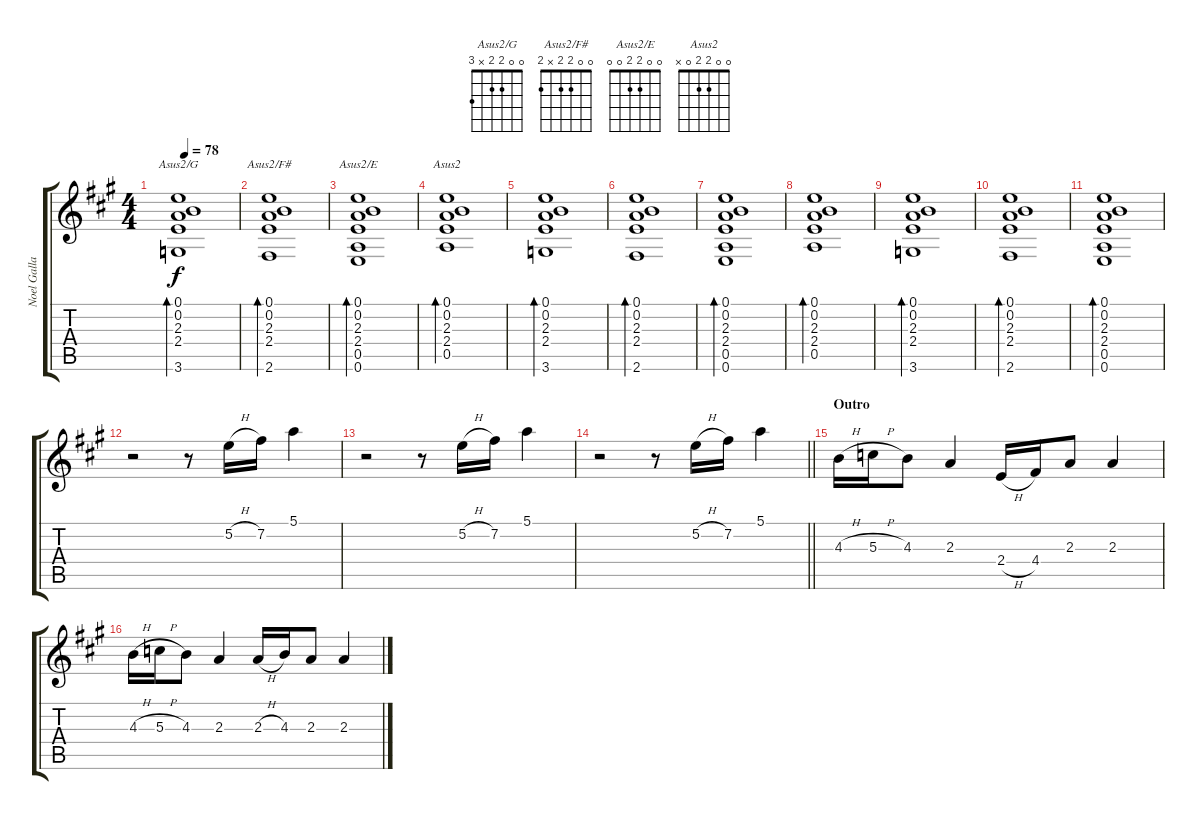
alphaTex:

\track ("Noel Gallagher (Guitar 2)" "Noel Galla") {instrument electricguitarjazz}
\staff {score tabs}
\tuning (E4 B3 G3 D3 A2 E2) {hide}
\chord ("Asus2/G" 0 0 2 2 x 3)
\chord ("Asus2/F#" 0 0 2 2 x 2)
\chord ("Asus2/E" 0 0 2 2 0 0)
\chord ("Asus2" 0 0 2 2 0 x)
\ts (4 4)
\tempo 78
\clef g2
\ks a
(0.1 0.2 2.3 2.4 3.6).1{bd 60 ch "Asus2/G" dy f} |
(0.1 0.2 2.3 2.4 2.6).1{bd 60 ch "Asus2/F#"} |
(0.1 0.2 2.3 2.4 0.5 0.6).1{bd 60 ch "Asus2/E"} |
(0.1 0.2 2.3 2.4 0.5).1{bd 60 ch "Asus2"} |
(0.1 0.2 2.3 2.4 3.6).1{bd 60} |
(0.1 0.2 2.3 2.4 2.6).1{bd 60} |
(0.1 0.2 2.3 2.4 0.5 0.6).1{bd 60} |
(0.1 0.2 2.3 2.4 0.5).1{bd 60} |
(0.1 0.2 2.3 2.4 3.6).1{bd 60} |
(0.1 0.2 2.3 2.4 2.6).1{bd 60} |
(0.1 0.2 2.3 2.4 0.5 0.6).1{bd 60} |
r.2 r.8 5.2{h}.16 7.2.16 5.1.4 |
r.2 r.8 5.2{h}.16 7.2.16 5.1.4 |
\barLineRight lightlight
r.2 r.8 5.2{h}.16 7.2.16 5.1.4 |
\section ("" "Outro")
4.3{h}.16 5.3{h}.16 4.3.8 2.3.4 2.4{h}.16 4.4.16 2.3.8 2.3.4 |
4.3{h}.16 5.3{h}.16 4.3.8 2.3.4 2.3{h}.16 4.3.16 2.3.8 2.3.4
